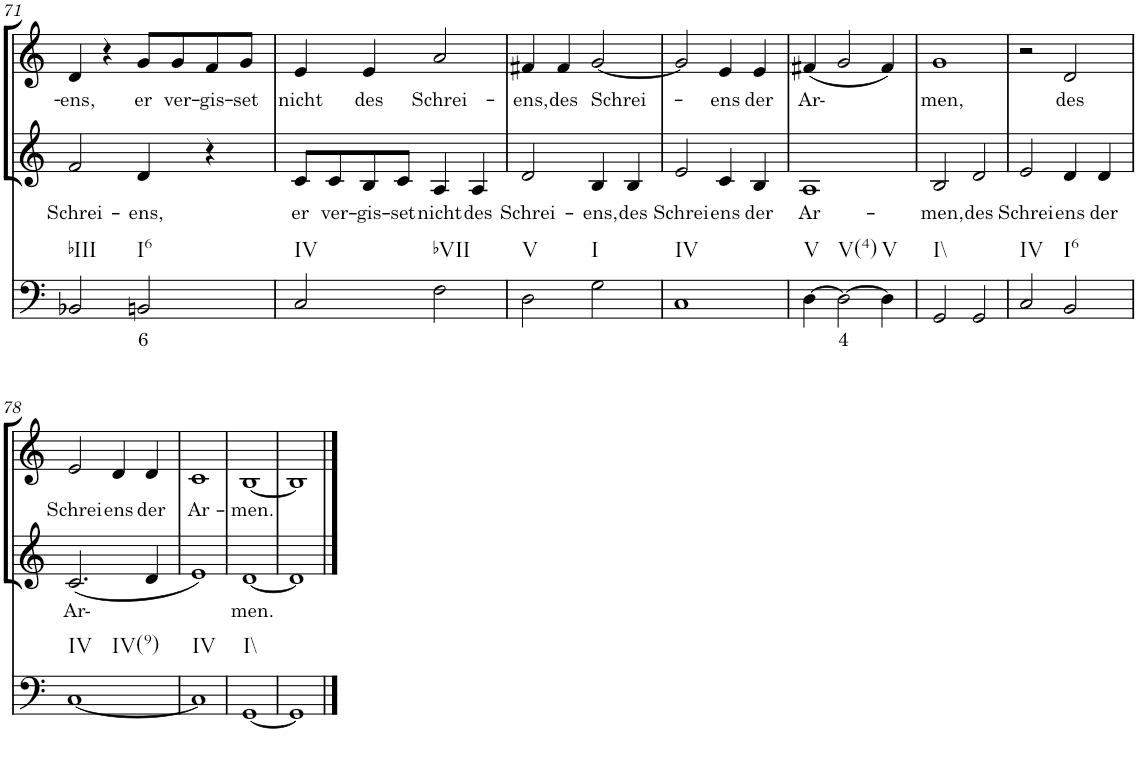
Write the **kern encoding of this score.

**kern	**text	**kern	**text	**kern	**text
*part3	*part3	*part2	*part2	*part1	*part1
*staff3	*staff3	*staff2	*staff2	*staff1	*staff1
*I"Continuo	*	*I"Alto II	*	*I"Alto I	*
!!LO:PB:g=z
*clefF4	*	*clefG2	*	*clefG2	*
*k[]	*	*k[]	*	*k[]	*
*M4/4	*	*M4/4	*	*M4/4	*
=71	=71	=71	=71	=71	=71
!LO:TX:b:t=bIII	!	!	!	!	!
!	!	!	!LO:LY:b	!	!LO:LY:b
2BB-X/	.	2f/	Schrei-	4d/	ens,
.	.	.	.	4r	.
!LO:TX:b:t=I6	!	!	!	!	!
!	!LO:LY:b	!	!LO:LY:b	!	!LO:LY:b
2BBn/	6	4d/	ens,	8g/L	er
!	!	!	!	!	!LO:LY:b
.	.	.	.	8g/	ver-
!	!	!	!	!	!LO:LY:b
.	.	4r	.	8f/	gis-
!	!	!	!	!	!LO:LY:b
.	.	.	.	8g/J	set
=72	=72	=72	=72	=72	=72
!LO:TX:b:t=IV	!	!	!	!	!
!	!	!	!LO:LY:b	!	!LO:LY:b
2C/	.	8c/L	er	4e/	nicht
!	!	!	!LO:LY:b	!	!
.	.	8c/	ver-	.	.
!	!	!	!LO:LY:b	!	!LO:LY:b
.	.	8B/	gis-	4e/	des
!	!	!	!LO:LY:b	!	!
.	.	8c/J	set	.	.
!LO:TX:b:t=bVII	!	!	!	!	!
!	!	!	!LO:LY:b	!	!LO:LY:b
2F\	.	4A/	nicht	2a/	Schrei-
!	!	!	!LO:LY:b	!	!
.	.	4A/	des	.	.
=73	=73	=73	=73	=73	=73
!LO:TX:b:t=V	!	!	!	!	!
!	!	!	!LO:LY:b	!	!LO:LY:b
2D\	.	2d/	Schrei-	4f#X/	ens,
!	!	!	!	!	!LO:LY:b
.	.	.	.	4f#/	des
!LO:TX:b:t=I	!	!	!	!	!
!	!	!	!LO:LY:b	!	!LO:LY:b
2G\	.	4B/	ens,	[2g/	Schrei-
!	!	!	!LO:LY:b	!	!
.	.	4B/	des	.	.
=74	=74	=74	=74	=74	=74
!LO:TX:b:t=IV	!	!	!	!	!
!	!	!	!LO:LY:b	!	!
1C	.	2e/	Schrei-	2g/]	.
!	!	!	!LO:LY:b	!	!LO:LY:b
.	.	4c/	ens	4e/	ens
!	!	!	!LO:LY:b	!	!LO:LY:b
.	.	4B/	der	4e/	der
=75	=75	=75	=75	=75	=75
!LO:TX:b:t=V	!	!	!	!	!
!	!	!	!LO:LY:b	!	!LO:LY:b
[4D\	.	1A	Ar-	(4f#X/	Ar-
!LO:TX:b:t=V(4)	!	!	!	!	!
!	!LO:LY:b	!	!	!	!
2D\_	4	.	.	2g/	.
!LO:TX:b:t=V	!	!	!	!	!
4D\]	.	.	.	4f#/)	.
=76	=76	=76	=76	=76	=76
!LO:TX:b:t=I\\	!	!	!	!	!
!	!	!	!LO:LY:b	!	!LO:LY:b
2GG/	.	2B/	men,	1g	men,
!	!	!	!LO:LY:b	!	!
2GG/	.	2d/	des	.	.
=77	=77	=77	=77	=77	=77
!LO:TX:b:t=IV	!	!	!	!	!
!	!	!	!LO:LY:b	!	!
2C/	.	2e/	Schrei-	2r	.
!LO:TX:b:t=I6	!	!	!	!	!
!	!	!	!LO:LY:b	!	!LO:LY:b
2BB/	.	4d/	ens	2d/	des
!	!	!	!LO:LY:b	!	!
.	.	4d/	der	.	.
!!LO:LB:g=z
=78	=78	=78	=78	=78	=78
!LO:TX:b:t=IV	!	!	!	!	!
!LO:TX:b:t=IV(9)	!	!	!	!	!
!	!	!	!LO:LY:b	!	!LO:LY:b
[1C	.	(2.c/	Ar-	2e/	Schrei-
!	!	!	!	!	!LO:LY:b
.	.	.	.	4d/	ens
!	!	!	!	!	!LO:LY:b
.	.	4d/	.	4d/	der
=79	=79	=79	=79	=79	=79
!LO:TX:b:t=IV	!	!	!	!	!
!	!	!	!	!	!LO:LY:b
1C]	.	1e)	.	1c	Ar-
=80	=80	=80	=80	=80	=80
!LO:TX:b:t=I\\	!	!	!	!	!
!	!	!	!LO:LY:b	!	!LO:LY:b
[1GG	.	[1d	men.	[1B	men.
=81	=81	=81	=81	=81	=81
1GG]	.	1d]	.	1B]	.
==	==	==	==	==	==
*-	*-	*-	*-	*-	*-
